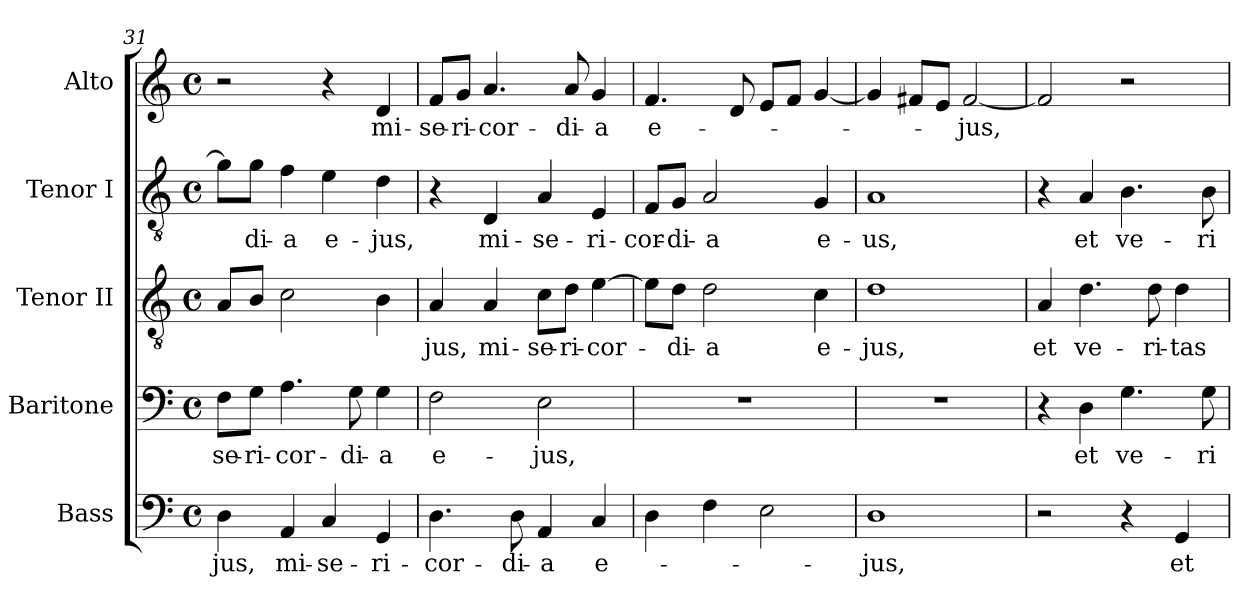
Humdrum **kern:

**kern	**text	**kern	**text	**kern	**text	**kern	**text	**kern	**text
*part5	*part5	*part4	*part4	*part3	*part3	*part2	*part2	*part1	*part1
*staff5	*staff5	*staff4	*staff4	*staff3	*staff3	*staff2	*staff2	*staff1	*staff1
*I"Bass	*	*I"Baritone	*	*I"Tenor II	*	*I"Tenor I	*	*I"Alto	*
!!LO:PB:g=z
*clefF4	*	*clefF4	*	*clefGv2	*	*clefGv2	*	*clefG2	*
*	*	*ITrd7c12	*	*	*	*	*	*	*
*k[]	*	*k[]	*	*k[]	*	*k[]	*	*k[]	*
*C:	*	*C:	*	*C:	*	*C:	*	*C:	*
*M4/4	*	*M4/4	*	*M4/4	*	*M4/4	*	*M4/4	*
*met(c)	*	*met(c)	*	*met(c)	*	*met(c)	*	*met(c)	*
=31	=31	=31	=31	=31	=31	=31	=31	=31	=31
!	!LO:LY:b:color=#000000	!	!	!	!	!	!	!	!
!	!	!	!LO:LY:b:color=#000000	!	!	!	!	!	!
4Di\	-jus,	8FFi\L	-se-	8Ai/L	.	8gi\L]	.	2r	.
!	!	!	!LO:LY:b:color=#000000	!	!	!	!	!	!
!	!	!	!	!	!	!	!LO:LY:b:color=#000000	!	!
.	.	8GGi\J	-ri-	8Bi/J	.	8gi\J	-di-	.	.
!	!LO:LY:b:color=#000000	!	!	!	!	!	!	!	!
!	!	!	!LO:LY:b:color=#000000	!	!	!	!	!	!
!	!	!	!	!	!	!	!LO:LY:b:color=#000000	!	!
4AAi/	mi-	4.AAi\	-cor-	2ci\	.	4fi\	-a	.	.
!	!LO:LY:b:color=#000000	!	!	!	!	!	!	!	!
!	!	!	!	!	!	!	!LO:LY:b:color=#000000	!	!
4Ci/	-se-	.	.	.	.	4ei\	e-	4r	.
!	!	!	!LO:LY:b:color=#000000	!	!	!	!	!	!
.	.	8GGi\	-di-	.	.	.	.	.	.
!	!LO:LY:b:color=#000000	!	!	!	!	!	!	!	!
!	!	!	!LO:LY:b:color=#000000	!	!	!	!	!	!
!	!	!	!	!	!	!	!LO:LY:b:color=#000000	!	!
!	!	!	!	!	!	!	!	!	!LO:LY:b:color=#000000
4GGi/	-ri-	4GGi\	-a	4Bi\	.	4di\	-jus,	4di/	mi-
=32	=32	=32	=32	=32	=32	=32	=32	=32	=32
!	!LO:LY:b:color=#000000	!	!	!	!	!	!	!	!
!	!	!	!LO:LY:b:color=#000000	!	!	!	!	!	!
!	!	!	!	!	!LO:LY:b:color=#000000	!	!	!	!
!	!	!	!	!	!	!	!	!	!LO:LY:b:color=#000000
4.Di\	-cor-	2FFi\	e-	4Ai/	-jus,	4r	.	8fi/L	-se-
!	!	!	!	!	!	!	!	!	!LO:LY:b:color=#000000
.	.	.	.	.	.	.	.	8gi/J	-ri-
!	!	!	!	!	!LO:LY:b:color=#000000	!	!	!	!
!	!	!	!	!	!	!	!LO:LY:b:color=#000000	!	!
!	!	!	!	!	!	!	!	!	!LO:LY:b:color=#000000
.	.	.	.	4Ai/	mi-	4Di/	mi-	4.ai/	-cor-
!	!LO:LY:b:color=#000000	!	!	!	!	!	!	!	!
8Di\	-di-	.	.	.	.	.	.	.	.
!	!LO:LY:b:color=#000000	!	!	!	!	!	!	!	!
!	!	!	!LO:LY:b:color=#000000	!	!	!	!	!	!
!	!	!	!	!	!LO:LY:b:color=#000000	!	!	!	!
!	!	!	!	!	!	!	!LO:LY:b:color=#000000	!	!
4AAi/	-a	2EEi\	-jus,	8ci\L	-se-	4Ai/	-se-	.	.
!	!	!	!	!	!LO:LY:b:color=#000000	!	!	!	!
!	!	!	!	!	!	!	!	!	!LO:LY:b:color=#000000
.	.	.	.	8di\J	-ri-	.	.	8ai/	-di-
!	!LO:LY:b:color=#000000	!	!	!	!	!	!	!	!
!	!	!	!	!	!LO:LY:b:color=#000000	!	!	!	!
!	!	!	!	!	!	!	!LO:LY:b:color=#000000	!	!
!	!	!	!	!	!	!	!	!	!LO:LY:b:color=#000000
4Ci/	e-	.	.	[>4ei\	-cor-	4Ei/	-ri-	4gi/	-a
=33	=33	=33	=33	=33	=33	=33	=33	=33	=33
!	!	!	!	!	!	!	!LO:LY:b:color=#000000	!	!
!	!	!	!	!	!	!	!	!	!LO:LY:b:color=#000000
4Di\	.	1r	.	8ei\L]	.	8Fi/L	-cor-	4.fi/	e-
!	!	!	!	!	!LO:LY:b:color=#000000	!	!	!	!
!	!	!	!	!	!	!	!LO:LY:b:color=#000000	!	!
.	.	.	.	8di\J	-di-	8Gi/J	-di-	.	.
!	!	!	!	!	!LO:LY:b:color=#000000	!	!	!	!
!	!	!	!	!	!	!	!LO:LY:b:color=#000000	!	!
4Fi\	.	.	.	2di\	-a	2Ai/	-a	.	.
.	.	.	.	.	.	.	.	8di/	.
2Ei\	.	.	.	.	.	.	.	8ei/L	.
.	.	.	.	.	.	.	.	8fi/J	.
!	!	!	!	!	!LO:LY:b:color=#000000	!	!	!	!
!	!	!	!	!	!	!	!LO:LY:b:color=#000000	!	!
.	.	.	.	4ci\	e-	4Gi/	e-	[<4gi/	.
=34	=34	=34	=34	=34	=34	=34	=34	=34	=34
!	!LO:LY:b:color=#000000	!	!	!	!	!	!	!	!
!	!	!	!	!	!LO:LY:b:color=#000000	!	!	!	!
!	!	!	!	!	!	!	!LO:LY:b:color=#000000	!	!
1Di	-jus,	1r	.	1di	-jus,	1Ai	-us,	4gi/]	.
.	.	.	.	.	.	.	.	8f#Xi/L	.
.	.	.	.	.	.	.	.	8ei/J	.
!	!	!	!	!	!	!	!	!	!LO:LY:b:color=#000000
.	.	.	.	.	.	.	.	[<2f#i/	-jus,
=35	=35	=35	=35	=35	=35	=35	=35	=35	=35
!	!	!	!	!	!LO:LY:b:color=#000000	!	!	!	!
2r	.	4r	.	4Ai/	et	4r	.	2f#i/]	.
!	!	!	!LO:LY:b:color=#000000	!	!	!	!	!	!
!	!	!	!	!	!LO:LY:b:color=#000000	!	!	!	!
!	!	!	!	!	!	!	!LO:LY:b:color=#000000	!	!
.	.	4DDi\	et	4.di\	ve-	4Ai/	et	.	.
!	!	!	!LO:LY:b:color=#000000	!	!	!	!	!	!
!	!	!	!	!	!	!	!LO:LY:b:color=#000000	!	!
4r	.	4.GGi\	ve-	.	.	4.Bi\	ve-	2r	.
!	!	!	!	!	!LO:LY:b:color=#000000	!	!	!	!
.	.	.	.	8di\	-ri-	.	.	.	.
!	!LO:LY:b:color=#000000	!	!	!	!	!	!	!	!
!	!	!	!	!	!LO:LY:b:color=#000000	!	!	!	!
4GGi/	et	.	.	4di\	-tas	.	.	.	.
!	!	!	!LO:LY:b:color=#000000	!	!	!	!	!	!
!	!	!	!	!	!	!	!LO:LY:b:color=#000000	!	!
.	.	8GGi\	-ri-	.	.	8Bi\	-ri-	.	.
=	=	=	=	=	=	=	=	=	=
*-	*-	*-	*-	*-	*-	*-	*-	*-	*-
